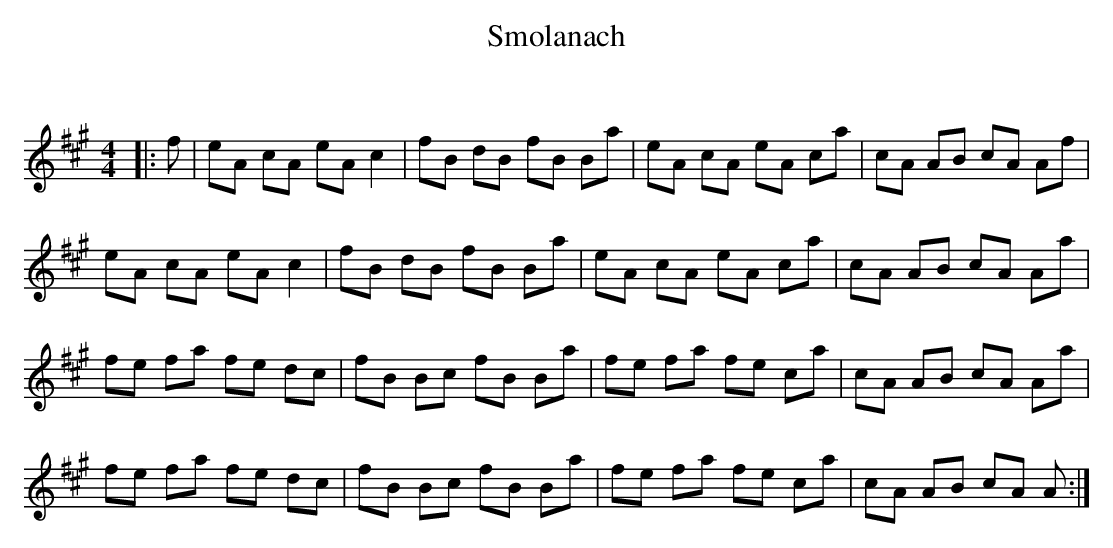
X:1
T: Smolanach
C:
Q: 232
K:A
M:4/4
L:1/8
|:f|eA cA eA c2|fB dB fB Ba|eA cA eA ca|cA AB cA Af|
eA cA eA c2|fB dB fB Ba|eA cA eA ca|cA AB cA Aa|
fe fa fe dc|fB Bc fB Ba|fe fa fe ca|cA AB cA Aa|
fe fa fe dc|fB Bc fB Ba|fe fa fe ca|cA AB cA A:|
